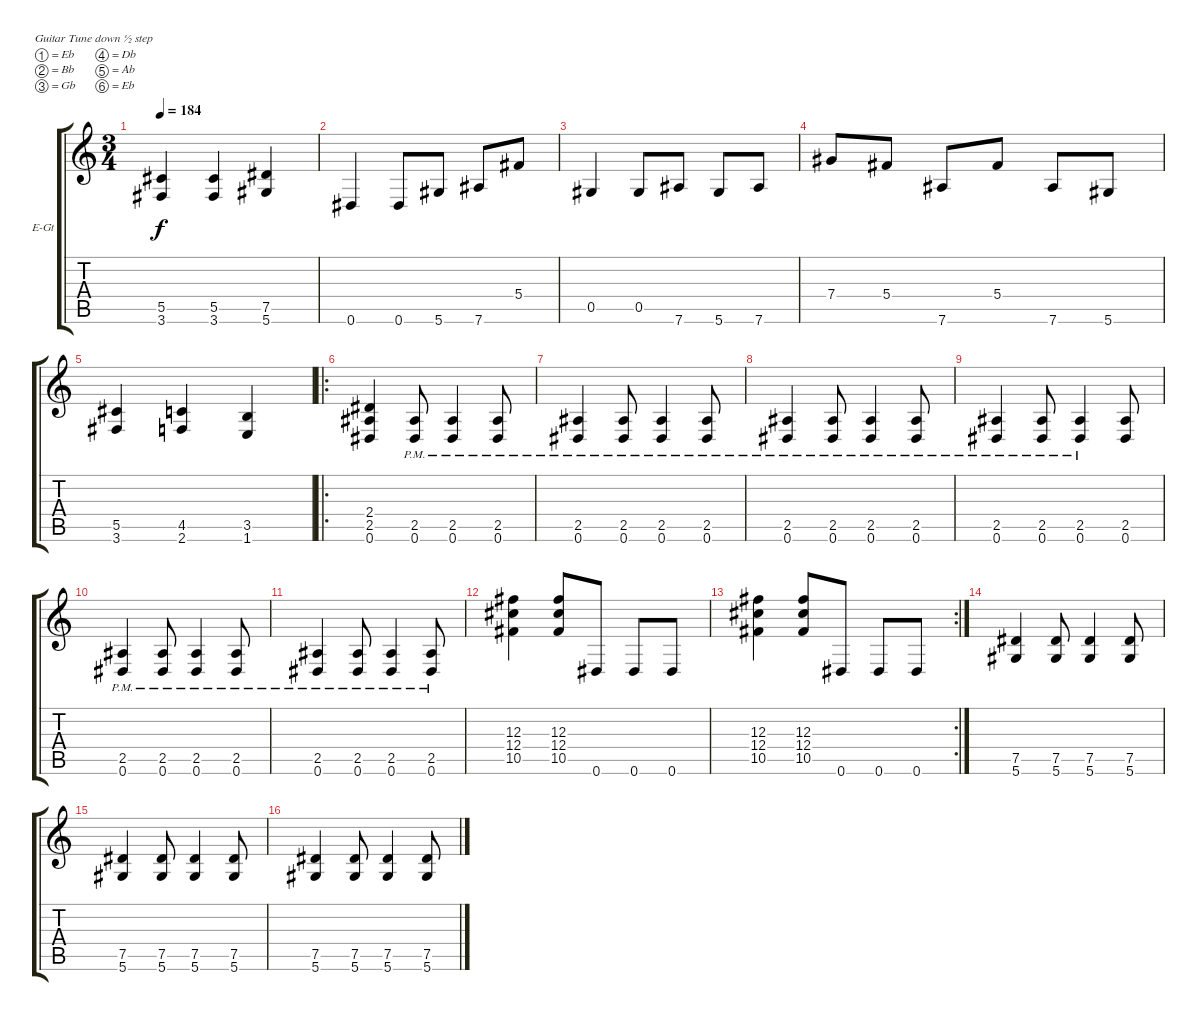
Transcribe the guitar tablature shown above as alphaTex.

\bracketExtendMode groupsimilarinstruments
\firstSystemTrackNameOrientation horizontal
\otherSystemsTrackNameOrientation horizontal
\track ("Guitar" "E-Gt") {instrument distortionguitar}
\staff {score tabs}
\tuning (Eb4 Bb3 Gb3 Db3 Ab2 Eb2)
\ts (3 4)
\tempo 184
\clef g2
\ks c
(5.5 3.6).4{dy f} (5.5 3.6).4 (7.5 5.6).4 |
0.6.4 0.6.8 5.6.8 7.6.8 5.4.8 |
0.5.4 0.5.8 7.6.8 5.6.8 7.6.8 |
7.4.8 5.4.8 7.6.8 5.4.8 7.6.8 5.6.8 |
(5.5 3.6).4 (4.5 2.6).4 (3.5 1.6).4 |
\ro
(2.4 2.5 0.6).4 (2.5{pm} 0.6{pm}).8 (2.5{pm} 0.6{pm}).4 (2.5{pm} 0.6{pm}).8 |
(2.5{pm} 0.6{pm}).4 (2.5{pm} 0.6{pm}).8 (2.5{pm} 0.6{pm}).4 (2.5{pm} 0.6{pm}).8 |
(2.5{pm} 0.6{pm}).4 (2.5{pm} 0.6{pm}).8 (2.5{pm} 0.6{pm}).4 (2.5{pm} 0.6{pm}).8 |
(2.5{pm} 0.6{pm}).4 (2.5{pm} 0.6{pm}).8 (2.5{pm} 0.6{pm}).4 (2.5 0.6).8 |
(2.5{pm} 0.6{pm}).4 (2.5{pm} 0.6{pm}).8 (2.5{pm} 0.6{pm}).4 (2.5{pm} 0.6{pm}).8 |
(2.5{pm} 0.6{pm}).4 (2.5{pm} 0.6{pm}).8 (2.5{pm} 0.6{pm}).4 (2.5{pm} 0.6{pm}).8 |
(12.3 12.4 10.5).4 (12.3 12.4 10.5).8 0.6.8 0.6.8 0.6.8 |
\rc 2
(12.3 12.4 10.5).4 (12.3 12.4 10.5).8 0.6.8 0.6.8 0.6.8 |
(7.5 5.6).4 (7.5 5.6).8 (7.5 5.6).4 (7.5 5.6).8 |
(7.5 5.6).4 (7.5 5.6).8 (7.5 5.6).4 (7.5 5.6).8 |
(7.5 5.6).4 (7.5 5.6).8 (7.5 5.6).4 (7.5 5.6).8
